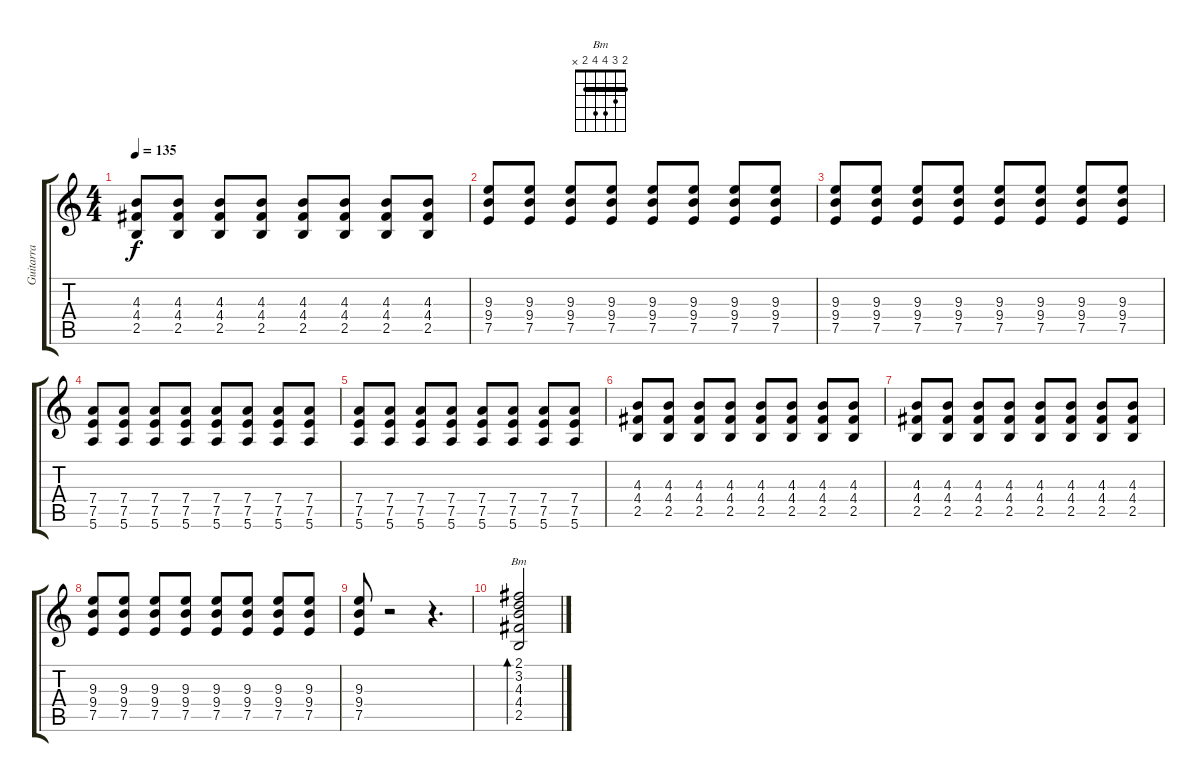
\track ("Guitarra" "Guitarra") {instrument electricguitarjazz}
\staff {score tabs}
\tuning (E4 B3 G3 D3 A2 E2) {hide}
\chord ("Bm" 2 3 4 4 2 x) {barre 2}
\ts (4 4)
\tempo 135
\clef g2
\ks c
(4.3 4.4 2.5).8{dy f} (4.3 4.4 2.5).8 (4.3 4.4 2.5).8 (4.3 4.4 2.5).8 (4.3 4.4 2.5).8 (4.3 4.4 2.5).8 (4.3 4.4 2.5).8 (4.3 4.4 2.5).8 |
(9.3 9.4 7.5).8 (9.3 9.4 7.5).8 (9.3 9.4 7.5).8 (9.3 9.4 7.5).8 (9.3 9.4 7.5).8 (9.3 9.4 7.5).8 (9.3 9.4 7.5).8 (9.3 9.4 7.5).8 |
(9.3 9.4 7.5).8 (9.3 9.4 7.5).8 (9.3 9.4 7.5).8 (9.3 9.4 7.5).8 (9.3 9.4 7.5).8 (9.3 9.4 7.5).8 (9.3 9.4 7.5).8 (9.3 9.4 7.5).8 |
(7.4 7.5 5.6).8 (7.4 7.5 5.6).8 (7.4 7.5 5.6).8 (7.4 7.5 5.6).8 (7.4 7.5 5.6).8 (7.4 7.5 5.6).8 (7.4 7.5 5.6).8 (7.4 7.5 5.6).8 |
(7.4 7.5 5.6).8 (7.4 7.5 5.6).8 (7.4 7.5 5.6).8 (7.4 7.5 5.6).8 (7.4 7.5 5.6).8 (7.4 7.5 5.6).8 (7.4 7.5 5.6).8 (7.4 7.5 5.6).8 |
(4.3 4.4 2.5).8 (4.3 4.4 2.5).8 (4.3 4.4 2.5).8 (4.3 4.4 2.5).8 (4.3 4.4 2.5).8 (4.3 4.4 2.5).8 (4.3 4.4 2.5).8 (4.3 4.4 2.5).8 |
(4.3 4.4 2.5).8 (4.3 4.4 2.5).8 (4.3 4.4 2.5).8 (4.3 4.4 2.5).8 (4.3 4.4 2.5).8 (4.3 4.4 2.5).8 (4.3 4.4 2.5).8 (4.3 4.4 2.5).8 |
(9.3 9.4 7.5).8 (9.3 9.4 7.5).8 (9.3 9.4 7.5).8 (9.3 9.4 7.5).8 (9.3 9.4 7.5).8 (9.3 9.4 7.5).8 (9.3 9.4 7.5).8 (9.3 9.4 7.5).8 |
(9.3 9.4 7.5).8 r.2 r.4{d} |
(2.1 3.2 4.3 4.4 2.5).2{bd 240 ch "Bm" instrument electricguitarclean}
